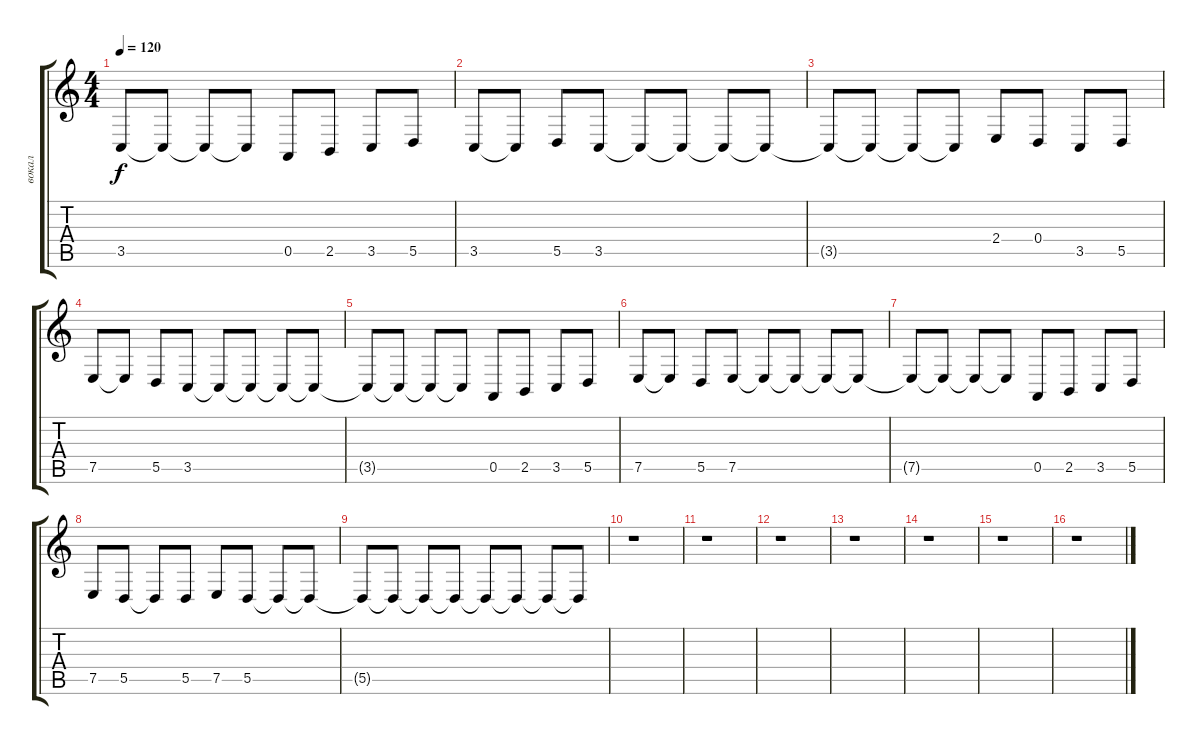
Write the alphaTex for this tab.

\track ("вокал" "вокал") {instrument oboe}
\staff {score tabs}
\tuning (E4 B3 G3 D3 A2 E2) {hide}
\ts (4 4)
\tempo 120
\clef g2
\ks c
3.5{t}.8{dy f} 3.5{t}.8 3.5{t}.8 3.5{t}.8 0.5.8 2.5.8 3.5.8 5.5.8 |
3.5.8 3.5{t}.8 5.5.8 3.5.8 3.5{t}.8 3.5{t}.8 3.5{t}.8 3.5{t}.8 |
3.5{t}.8 3.5{t}.8 3.5{t}.8 3.5{t}.8 2.4.8 0.4.8 3.5.8 5.5.8 |
7.5.8 7.5{t}.8 5.5.8 3.5.8 3.5{t}.8 3.5{t}.8 3.5{t}.8 3.5{t}.8 |
3.5{t}.8 3.5{t}.8 3.5{t}.8 3.5{t}.8 0.5.8 2.5.8 3.5.8 5.5.8 |
7.5.8 7.5{t}.8 5.5.8 7.5.8 7.5{t}.8 7.5{t}.8 7.5{t}.8 7.5{t}.8 |
7.5{t}.8 7.5{t}.8 7.5{t}.8 7.5{t}.8 0.5.8 2.5.8 3.5.8 5.5.8 |
7.5.8 5.5.8 5.5{t}.8 5.5.8 7.5.8 5.5.8 5.5{t}.8 5.5{t}.8 |
5.5{t}.8 5.5{t}.8 5.5{t}.8 5.5{t}.8 5.5{t}.8 5.5{t}.8 5.5{t}.8 5.5{t}.8 |
r.1 |
r.1 |
r.1 |
r.1 |
r.1 |
r.1 |
r.1
